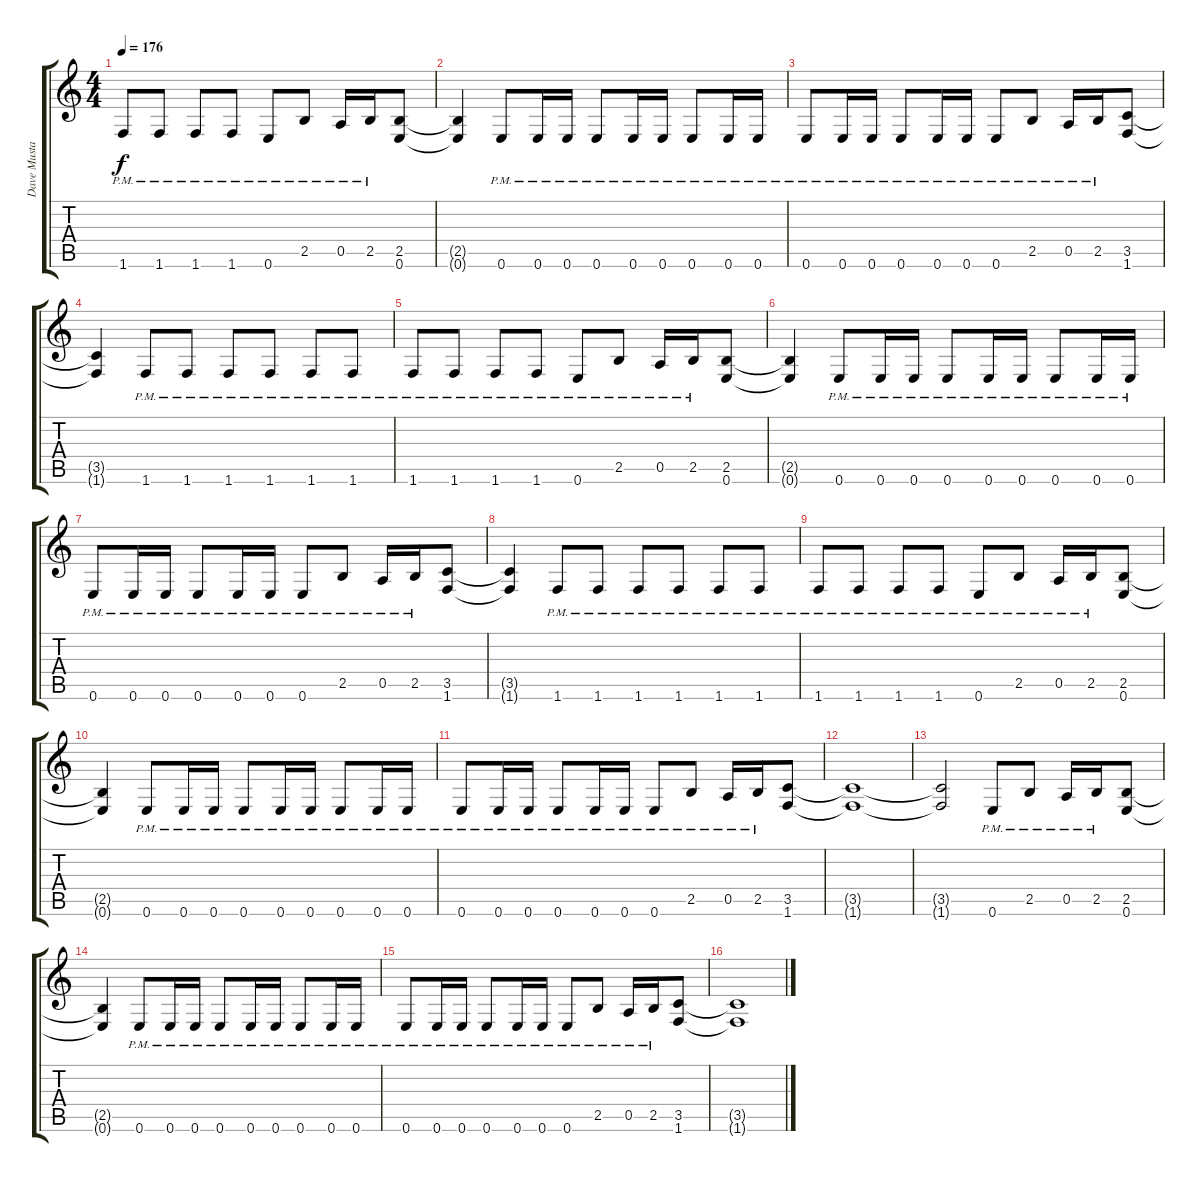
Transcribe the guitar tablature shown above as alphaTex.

\track ("Dave Mustaine" "Dave Musta") {instrument distortionguitar}
\staff {score tabs}
\tuning (E4 B3 G3 D3 A2 E2) {hide}
\ts (4 4)
\tempo 176
\clef g2
\ks c
1.6{pm}.8{dy f} 1.6{pm}.8 1.6{pm}.8 1.6{pm}.8 0.6{pm}.8 2.5{pm}.8 0.5{pm}.16 2.5{pm}.16 (2.5 0.6).8 |
(2.5{t} 0.6{t}).4 0.6{pm}.8 0.6{pm}.16 0.6{pm}.16 0.6{pm}.8 0.6{pm}.16 0.6{pm}.16 0.6{pm}.8 0.6{pm}.16 0.6{pm}.16 |
0.6{pm}.8 0.6{pm}.16 0.6{pm}.16 0.6{pm}.8 0.6{pm}.16 0.6{pm}.16 0.6{pm}.8 2.5{pm}.8 0.5{pm}.16 2.5{pm}.16 (3.5 1.6).8 |
(3.5{t} 1.6{t}).4 1.6{pm}.8 1.6{pm}.8 1.6{pm}.8 1.6{pm}.8 1.6{pm}.8 1.6{pm}.8 |
1.6{pm}.8 1.6{pm}.8 1.6{pm}.8 1.6{pm}.8 0.6{pm}.8 2.5{pm}.8 0.5{pm}.16 2.5{pm}.16 (2.5 0.6).8 |
(2.5{t} 0.6{t}).4 0.6{pm}.8 0.6{pm}.16 0.6{pm}.16 0.6{pm}.8 0.6{pm}.16 0.6{pm}.16 0.6{pm}.8 0.6{pm}.16 0.6{pm}.16 |
0.6{pm}.8 0.6{pm}.16 0.6{pm}.16 0.6{pm}.8 0.6{pm}.16 0.6{pm}.16 0.6{pm}.8 2.5{pm}.8 0.5{pm}.16 2.5{pm}.16 (3.5 1.6).8 |
(3.5{t} 1.6{t}).4 1.6{pm}.8 1.6{pm}.8 1.6{pm}.8 1.6{pm}.8 1.6{pm}.8 1.6{pm}.8 |
1.6{pm}.8 1.6{pm}.8 1.6{pm}.8 1.6{pm}.8 0.6{pm}.8 2.5{pm}.8 0.5{pm}.16 2.5{pm}.16 (2.5 0.6).8 |
(2.5{t} 0.6{t}).4 0.6{pm}.8 0.6{pm}.16 0.6{pm}.16 0.6{pm}.8 0.6{pm}.16 0.6{pm}.16 0.6{pm}.8 0.6{pm}.16 0.6{pm}.16 |
0.6{pm}.8 0.6{pm}.16 0.6{pm}.16 0.6{pm}.8 0.6{pm}.16 0.6{pm}.16 0.6{pm}.8 2.5{pm}.8 0.5{pm}.16 2.5{pm}.16 (3.5 1.6).8 |
(3.5{t} 1.6{t}).1 |
(3.5{t} 1.6{t}).2 0.6{pm}.8 2.5{pm}.8 0.5{pm}.16 2.5{pm}.16 (2.5 0.6).8 |
(2.5{t} 0.6{t}).4 0.6{pm}.8 0.6{pm}.16 0.6{pm}.16 0.6{pm}.8 0.6{pm}.16 0.6{pm}.16 0.6{pm}.8 0.6{pm}.16 0.6{pm}.16 |
0.6{pm}.8 0.6{pm}.16 0.6{pm}.16 0.6{pm}.8 0.6{pm}.16 0.6{pm}.16 0.6{pm}.8 2.5{pm}.8 0.5{pm}.16 2.5{pm}.16 (3.5 1.6).8 |
(3.5{t} 1.6{t}).1
